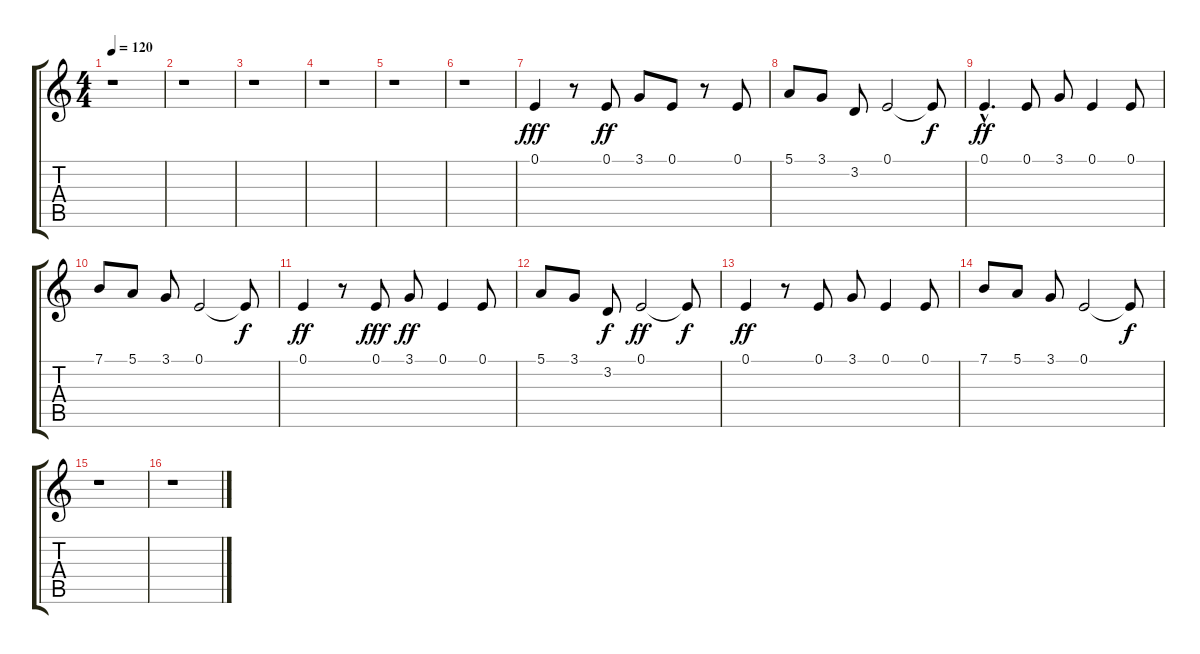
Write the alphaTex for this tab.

\track "" {instrument fx8scifi}
\staff {score tabs}
\tuning (E4 B3 G3 D3 A2 E2) {hide}
\ts (4 4)
\tempo 120
\clef g2
\ks c
r.1{dy fff} |
r.1 |
r.1 |
r.1 |
r.1 |
r.1 |
0.1.4 r.8 0.1.8{dy ff} 3.1.8 0.1.8 r.8 0.1.8 |
5.1.8 3.1.8 3.2.8 0.1.2 0.1{t}.8{dy f} |
0.1{hac}.4{d dy ff} 0.1.8 3.1.8 0.1.4 0.1.8 |
7.1.8 5.1.8 3.1.8 0.1.2 0.1{t}.8{dy f} |
0.1.4{dy ff} r.8 0.1.8{dy fff} 3.1.8{dy ff} 0.1.4 0.1.8 |
5.1.8 3.1.8 3.2.8{dy f} 0.1.2{dy ff} 0.1{t}.8{dy f} |
0.1.4{dy ff} r.8 0.1.8 3.1.8 0.1.4 0.1.8 |
7.1.8 5.1.8 3.1.8 0.1.2 0.1{t}.8{dy f} |
r.1 |
r.1
